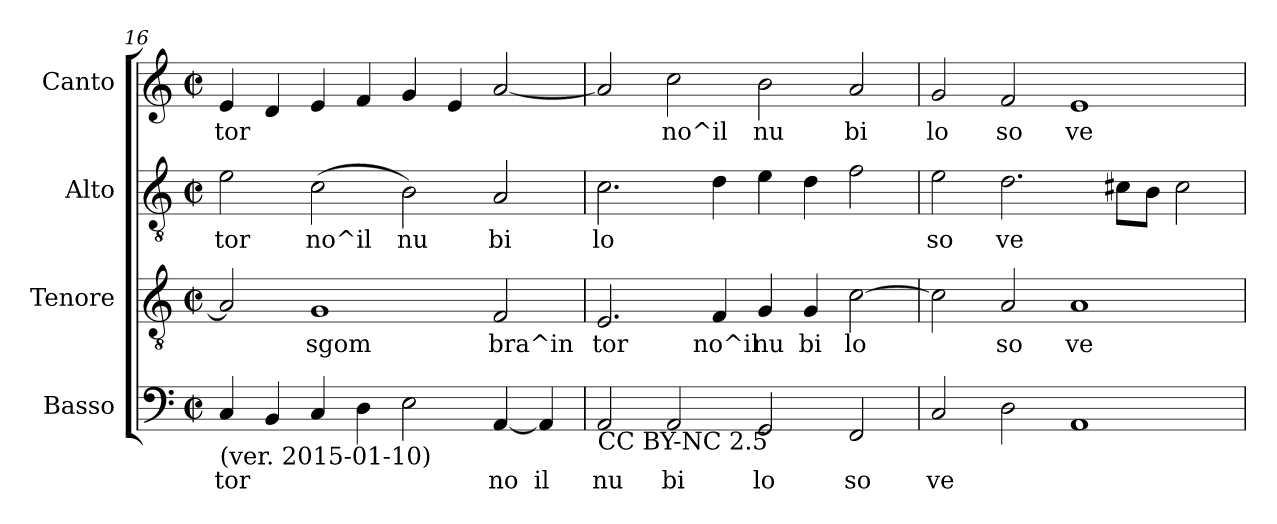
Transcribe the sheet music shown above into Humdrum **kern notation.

**kern	**text	**kern	**text	**kern	**text	**kern	**text
*part4	*part4	*part3	*part3	*part2	*part2	*part1	*part1
*staff4	*staff4	*staff3	*staff3	*staff2	*staff2	*staff1	*staff1
*I"Basso	*	*I"Tenore	*	*I"Alto	*	*I"Canto	*
*I'Basso	*	*I'Tenore	*	*I'Alto	*	*I'Canto	*
*clefF4	*	*clefGv2	*	*clefGv2	*	*clefG2	*
*k[]	*	*k[]	*	*k[]	*	*k[]	*
*C:	*	*C:	*	*C:	*	*C:	*
*M2/2	*	*M2/2	*	*M2/2	*	*M2/2	*
*met(c|)	*	*met(c|)	*	*met(c|)	*	*met(c|)	*
=16	=16	=16	=16	=16	=16	=16	=16
!LO:TX:b:t=(ver. 2015-01-10)	!	!	!	!	!	!	!
!	!LO:LY:b:cj	!	!LO:LY:b:cj	!	!LO:LY:b:cj	!	!LO:LY:b:cj
4C/	tor	2A/]	.	2e\	tor	4e/	tor
!	!LO:LY:b:cj	!	!	!	!	!	!LO:LY:b:cj
4BB/	.	.	.	.	.	4d/	.
!	!LO:LY:b:cj	!	!LO:LY:b:cj	!	!LO:LY:b:cj	!	!LO:LY:b:cj
4C/	.	1G	sgom	(<2c\	no^il	4e/	.
!	!LO:LY:b:cj	!	!	!	!	!	!LO:LY:b:cj
4D\	.	.	.	.	.	4f/	.
!	!LO:LY:b:cj	!	!	!	!LO:LY:b:cj	!	!LO:LY:b:cj
2E\	.	.	.	2B\)	nu	4g/	.
!	!	!	!	!	!	!	!LO:LY:b:cj
.	.	.	.	.	.	4e/	.
!	!LO:LY:b:cj	!	!LO:LY:b:cj	!	!LO:LY:b:cj	!	!LO:LY:b:cj
[>4AA/	no	2F/	bra^in	2A/	bi	[<2a/	.
!	!LO:LY:b:cj	!	!	!	!	!	!
4AA/]	il	.	.	.	.	.	.
=17	=17	=17	=17	=17	=17	=17	=17
!LO:TX:b:t=CC BY-NC 2.5	!	!	!	!	!	!	!
!	!LO:LY:b:cj	!	!LO:LY:b:cj	!	!LO:LY:b:cj	!	!LO:LY:b:cj
2AA/	nu	2.E/	tor	2.c\	lo	2a/]	.
!	!LO:LY:b:cj	!	!	!	!	!	!LO:LY:b:cj
2AA/	bi	.	.	.	.	2cc\	no^il
!	!	!	!LO:LY:b:cj	!	!LO:LY:b:cj	!	!
.	.	4F/	no^il	4d\	.	.	.
!	!LO:LY:b:cj	!	!LO:LY:b:cj	!	!LO:LY:b:cj	!	!LO:LY:b:cj
2GG/	lo	4G/	nu	4e\	.	2b\	nu
!	!	!	!LO:LY:b:cj	!	!LO:LY:b:cj	!	!
.	.	4G/	bi	4d\	.	.	.
!	!LO:LY:b:cj	!	!LO:LY:b:cj	!	!LO:LY:b:cj	!	!LO:LY:b:cj
2FF/	so	[>2c\	lo	2f\	.	2a/	bi
!!LO:PB:g=z
=18	=18	=18	=18	=18	=18	=18	=18
!	!LO:LY:b:cj	!	!LO:LY:b:cj	!	!LO:LY:b:cj	!	!LO:LY:a:cj
2C/	ve-	2c\]	.	2e\	so	2g/	lo
!	!LO:LY:b:cj	!	!LO:LY:b:cj	!	!LO:LY:b:cj	!	!LO:LY:a:cj
2D\	--	2A/	so	2.d\	ve-	2f/	so
!	!LO:LY:b:cj	!	!LO:LY:b:cj	!	!	!	!LO:LY:a:cj
1AA	--	1A	ve	.	.	1e	ve
!	!	!	!	!	!LO:LY:b:cj	!	!
.	.	.	.	8c#\L	--	.	.
!	!	!	!	!	!LO:LY:b:cj	!	!
.	.	.	.	8B\J	--	.	.
!	!	!	!	!	!LO:LY:b:cj	!	!
.	.	.	.	2c#\	--	.	.
=	=	=	=	=	=	=	=
*-	*-	*-	*-	*-	*-	*-	*-
